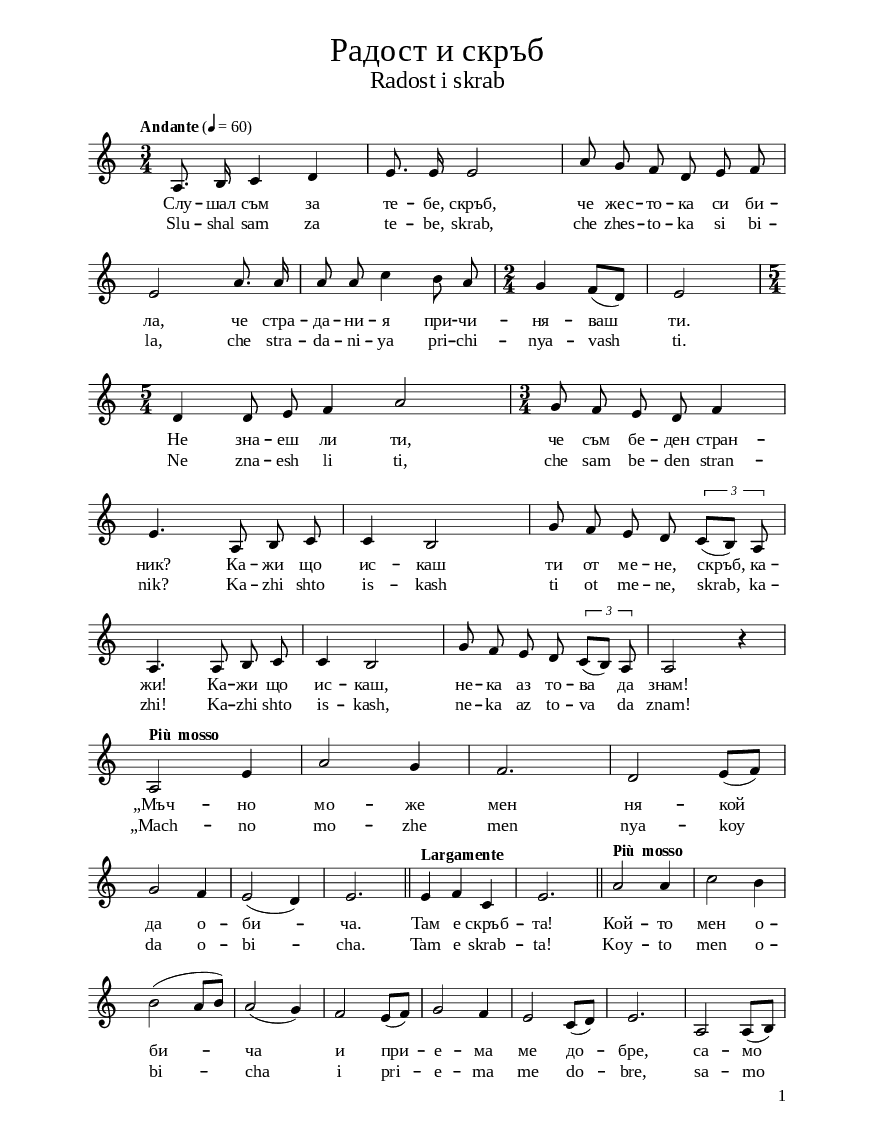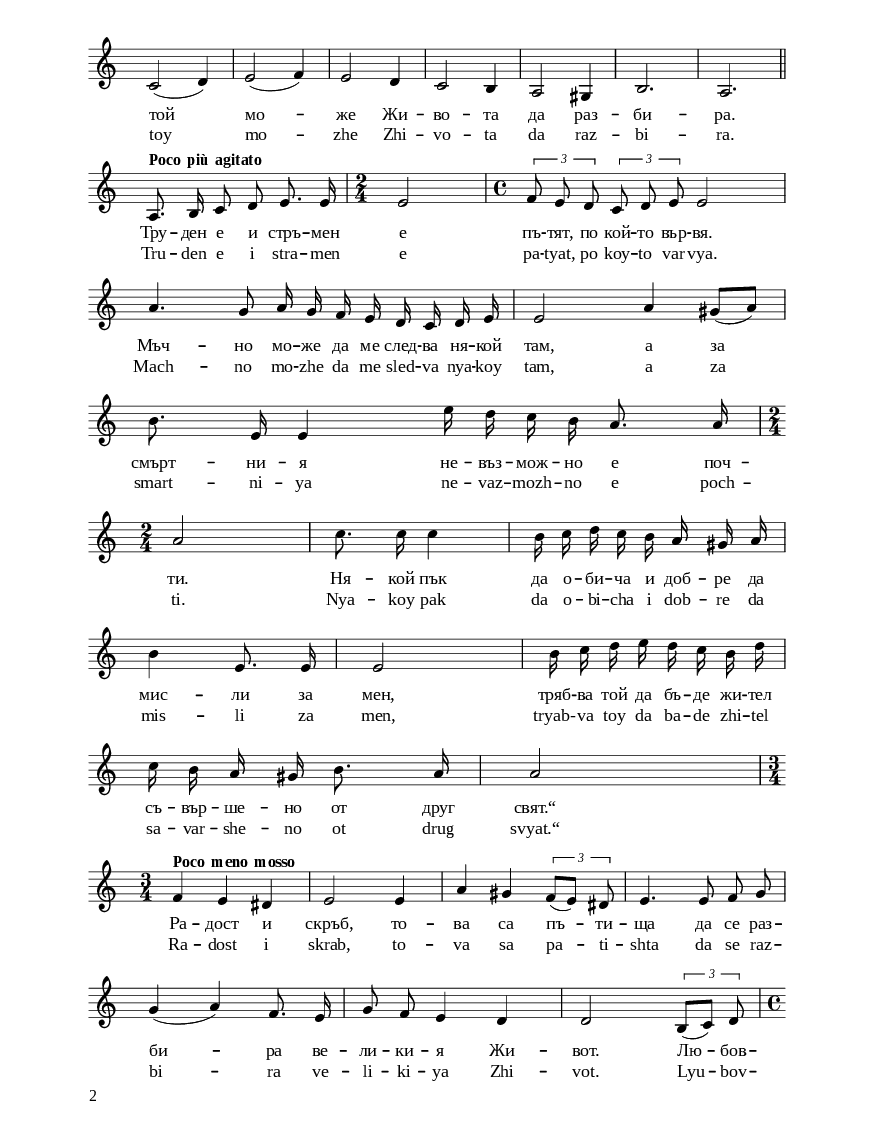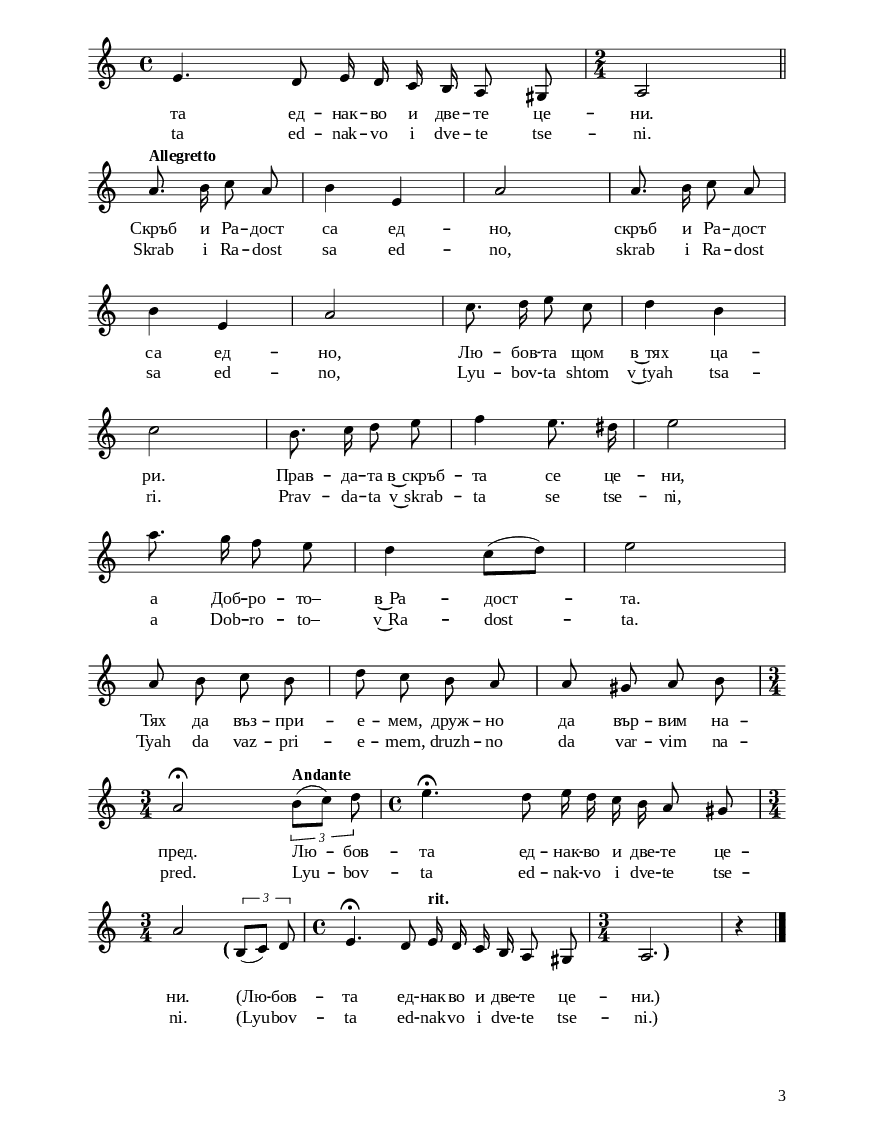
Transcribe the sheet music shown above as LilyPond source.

\version "2.24.0"

\include "include/globals.ily"

\bookpart {
  \include "include/bookpart-paper.ily"
  \score {
    \include "include/score-layout.ily"

    \new Voice \relative c' {
      \clef treble
      \key c \major
      \time 3/4
      \tempoFunc "Andante" 4 "60"
      \autoBeamOff
      a8.  b16  c4  d4 | % 2
      e8.  e16  e2 | % 3
      a8  g8  f8  d8  e8
      f8 | \break % 4
      e2  a8.  a16  | % 5
      a8  a8  c4  b8  a8 | % 6
      \time 2/4  | % 6
      g4  f8 [(  d8 )] | % 7
      e2 | % 8
      \time 5/4 \break  | % 8
      d4  d8  e8  f4  a2 | % 9
      \time 3/4  | % 9
      g8  f8  e8  d8  f4 \break |
      e4.  a,8  b8  c8 | % 11
      c4  b2  | % 12
      g'8  f8  e8  d8
      \tuplet 3/2 { c8 ( [  b8 )]  a8  }
      | \break % 13
      a4.  a8  b8  c8 | % 14
      c4  b2  | % 15
      g'8  f8  e8  d8
      \tuplet 3/2 { c8 ( [  b8] ) a8 }
      | % 16
      a2 r4 \break | % 17
      a2 ^\markup{ \bold {Più mosso} }  e'4 | % 18
      a2  g4 | % 19
      f2. |
      d2  e8 ( [  f8 ) ] \break | % 21
      g2  f4 | % 22
      e2 (  d4 ) | % 23
      e2. \bar "||"
      e4 ^\markup{ \bold {Largamente} }  f4  c4 | % 25
      e2. \bar "||"
      a2 ^\markup{ \bold {Più mosso} }  a4 | % 27
      c2  b4 \break | % 28
      b2 (  a8 [  b8 ) ] | % 29
      a2 (  g4 ) |
      f2  e8 ( [  f8 ) ] | % 31
      g2  f4 | % 32
      e2  c8 ( [  d8 ) ] | % 33
      e2. | % 34
      a,2  a8 ( [  b8 ) ] \break | % 35
      c2 (  d4 ) | % 36
      e2 (  f4 ) | % 37
      e2  d4 | % 38
      c2  b4 | % 39
      a2  gis4 |
      b2. | % 41
      a2. \bar "||"
      \break  | % 42
      a8. ^\markup{ \bold {Poco più agitato} }  b16
      c8  d8  e8.  e16 | % 43
      \time 2/4  | % 43
      e2 | % 44
      \time 4/4  | % 44
      \tuplet 3/2 {f8   e8  d8 }
      \tuplet 3/2 {c8  d8  e8 }
      e2  |
      a4.  g8  a16  g16  f16
      e16  d16  c16  d16  e16 | % 46
      e2  a4  gis8 ( [  a8 ) ] \break | % 47
      b8.  e,16  e4  e'16
      d16  c16  b16  a8.  a16 |\break   % 48
      \time 2/4  | % 48
      a2 | % 49
      c8.  c16  c4  |
      b16  c16  d16  c16
      b16  a16  gis16  a16 \break| % 51
      b4  e,8.  e16 | % 52
      e2  | % 53
      b'16  c16  d16  e16
      d16  c16  b16  d16 | \break % 54
      c16  b16  a16  gis16
      b8.  a16 | % 55
      a2 \break | % 56
      \time 3/4  | % 56
      f4 ^\markup{ \bold {Poco meno mosso} }  e4
      dis4 | % 57
      e2  e4 | % 58
      a4  gis4
      \tuplet 3/2 { f8 ( [  e8 ] )  dis8  }
      | % 59
      e4.  e8  f8  g8 | \break
      g4 (  a4 )  f8.  e16  | % 61
      g8  f8  e4  d4 | % 62
      d2
      \tuplet 3/2 { b8 ( [  c8 ) ]  d8  }
      | % 63
      \break | % 63
      \time 4/4 e4.  d8  e16  d16  c16
      b16  a8  gis8 | % 64
      \time 2/4 a2 \bar "||"  \break | % 65
      a'8. ^\markup{ \bold {Allegretto} }  b16
      c8  a8  | % 66
      b4  e,4  | % 67
      a2  | % 68
      a8.  b16  c8  a8  \break | % 69
      b4  e,4  |
      a2   | % 71
      c8.  d16  e8  c8  | % 72
      d4  b4  | \break % 73
      c2  | % 74
      b8.  c16  d8  e8  | % 75
      f4  e8.  dis16  | % 76
      e2  \break  | % 77
      a8. g16 f8 e8  | % 78
      d4 c8 ( [ d8 ) ] | % 79
      e2 |\break 
      a,8 b8 c8 b8  | % 81
      d8 c8 b8  a8  | % 82
      a8  gis8  a8 b8 | % 83
      \time 3/4  | % 83
      a2 ^\fermata
      \tuplet 3/2 { \tempo "Andante" b8 ( [ c8 ) ] d8  }
      \time 4/4  | % 84
      e4. \fermata
      d8 e16  d16 c16  b16
      a8 gis8 | \break % 85 

     \time 3/4 a2
    
     \tuplet 3/2 { 
      \once \override TextScript.extra-offset = #'(-1.8 . 3.5)
      b,8-\markup \bold \fontsize #+2 {"("} 
       ( [ c8 ) ] d8  } |
      \time 4/4   % 84
      e4. \fermata
      d8 \tempo "rit." e16  d16 c16  b16
      a8 gis8 | 
      \time 3/4
      \override TextScript.extra-offset = #'(3 . 3.0)      
      a2.-\markup \bold \fontsize #+2 {")"}
      r4 \bar "|."
    }

    \addlyrics {
      Слу -- шал съм за те -- бе, скръб,
      че жес -- то -- ка си би -- ла, че
      стра -- да -- ни -- я при -- чи -- ня
      -- ваш  ти. Не зна -- еш ли ти,
      че съм бе -- ден стран -- ник? Ка
      -- жи що ис -- каш ти от ме -- не,
      скръб, ка -- жи! Ка -- жи що
      ис -- каш, не -- ка аз то -- ва
      да знам! "„Мъч" -- но мо -- же
      мен ня -- кой  да о -- би
      -- ча. Там е скръб -- та! Кой --
      то мен о -- би  --  ча
      и при  -- е -- ма ме до  --
      бре, са -- мо той мо
      -- же Жи -- во -- та да раз -- би
      -- ра. Тру -- ден е и стръ -- мен
      е пъ -- тят, по кой -- то вър --
      вя. Мъч -- но мо -- же да ме след
      -- ва ня -- кой там, а за
      смърт -- ни -- я не -- въз -- мож --
      но е поч -- ти. Ня -- кой пък да
      о -- би -- ча и доб -- ре да мис --
      ли за мен, тряб -- ва той да бъ
      -- де жи -- тел съ -- вър -- ше -- но
      от друг "свят.“" Ра -- дост и
      скръб, то -- ва са пъ  -- ти --
      ща да се раз -- би -- ра ве --
      ли -- ки -- я Жи -- вот. Лю  --
      бов -- та ед -- нак -- во и две --
      те це -- ни. Скръб и Ра -- дост
      са ед -- но, скръб и Ра -- дост
      са ед -- но, Лю -- бов -- та щом
      в~тях ца -- ри. Прав -- да -- та
      в~скръб -- та се це -- ни, а Доб
      -- ро -- то– в~Ра -- дост  -- та.
      Тях да въз -- при -- е -- мем, друж
      -- но да вър -- вим на -- пред. Лю
      -- бов -- та ед -- нак -- во и
      две -- те це -- ни. (Лю
      -- бов -- та ед -- нак -- во и
      две -- те це -- ни.)}
      \addlyrics {
        Slu -- shal sam za te -- be, skrab,
        che zhes -- to -- ka si bi -- la, che
        stra -- da -- ni -- ya pri -- chi -- nya
        -- vash  ti. Ne zna -- esh li ti,
        che sam be -- den stran -- nik? Ka
        -- zhi shto is -- kash ti ot me -- ne,
        skrab, ka -- zhi! Ka -- zhi shto
        is -- kash, ne -- ka az to -- va
         da znam! "„Mach" -- no mo -- zhe
        men nya -- koy  da o -- bi
        -- cha. Tam e skrab -- ta! Koy --
        to men o -- bi  --  cha  
        i pri  -- e -- ma me do  --
        bre, sa -- mo  toy  mo
        -- zhe Zhi -- vo -- ta da raz -- bi
        -- ra. Tru -- den e i stra -- men
        e pa -- tyat, po koy -- to var --
        vya. Mach -- no mo -- zhe da me sled
        -- va nya -- koy tam, a za
        smart -- ni -- ya ne -- vaz -- mozh --
        no e poch -- ti. Nya -- koy pak da
        o -- bi -- cha i dob -- re da mis --
        li za men, "tryab-" -- va toy da ba
        -- de zhi -- tel sa -- var -- she -- no
        ot drug "svyat.“" Ra -- dost i
        skrab, to -- va sa pa  -- ti --
        shta da se raz -- bi -- ra ve --
        li -- ki -- ya Zhi -- vot. Lyu  --
        bov -- ta ed -- nak -- vo i dve --
        te tse -- ni. Skrab i Ra -- dost
        sa ed -- no, skrab i Ra -- dost
        sa ed -- no, Lyu -- bov -- ta shtom
        v~tyah tsa -- ri. Prav -- da -- ta
        v~skrab -- ta se tse -- ni, a Dob
        -- ro -- to– v~Ra -- dost  -- ta.
        Tyah da vaz -- pri -- e -- mem, druzh
        -- no da var -- vim na -- pred. Lyu
        -- bov -- ta ed -- nak -- vo i
        dve -- te tse -- ni. (Lyu
        -- bov -- ta ed -- nak -- vo i
        dve -- te tse -- ni.)}

        \header {
          title = \titleFunc "Радост и скръб" "Radost i skrab"
        }

        \midi{}

      } % score
 \markup \empty-two
     

      % include foreign translation(s) of the song
      \version "2.24.1"

\markup \fill-line { \fontsize #deTitleFontSize "Freude und Gram" }
\markup \null
\markup \null
\markup \fontsize #deCoupletFontSize {
  \hspace #15
  \override #`(baseline-skip . ,deCoupletBaselineSkip)
  \column {

    \line { " " Ich habe über dich, Gram, gehört,   }

    \line { " " dass du grausam wärst,   }

    \line { " " dass du Leid zufügst.   }

    \line { " " Weißt du nicht,  }

    \line { " " dass ich ein armer Fremder bin?   }

    \line { " " Sage mir, was du von mir willst,   }

    \line { " " sage es mir!  }
      \line { " " Sage mir, was du von mir willst,   }

    \line { " " ich soll es wissen!  }
    \line { " "}

    \line { " " „Schwerlich kann mich jemand lieben.   }

    \line { " " Dort ist der Gram!  }

    \line { " " Wer mich liebt }

    \line { " " und mich gut empfängt,  }

    \line { " " nur der kann  das Leben verstehen.   }

    \line { " "}

    \line { " " Schwierig und steil ist der Weg,   }

    \line { " " auf dem ich gehe.   }

    \line { " " Schwerlich kann mir dort jemand folgen   }

    \line { " " und für den Sterblichen   }
    
     \line { " " ist das fast unmöglich.  }
        \line { " "}
    
     \line { " " Liebt mich jedoch jemand und   }
   
     \line { " " denkt gut über mich,  }

    \line { " " er wird ein Bürger aus einer }
    
    \line { " " vollkommen anderen Welt sein.“}

    \line { " "}

    \line { " " Freude und Gram, das sind Wege,   }

    \line { " " das große Leben zu verstehen.   }

    \line { " " Die Liebe schätzt sie beide gleichermaßen.  }

    \line { " "}

    \line { " " Gram und Freude sind eins,  }

    \line { " " Gram und Freude sind eins,  }

    \line { " " wenn Liebe in ihnen herrscht.  }

    \line { " " Die Gerechtigkeit wird im Gram geschätzt  }

    \line { " " und das Gute in der Freude.   }

    \line { " " Empfangen wir sie   }

    \line { " " und gehen gemeinsam vorwärts.  }

    \line { " " Die Liebe schätzt sie beide gleichermaßen.  }

  }


}


    } % bookpart
